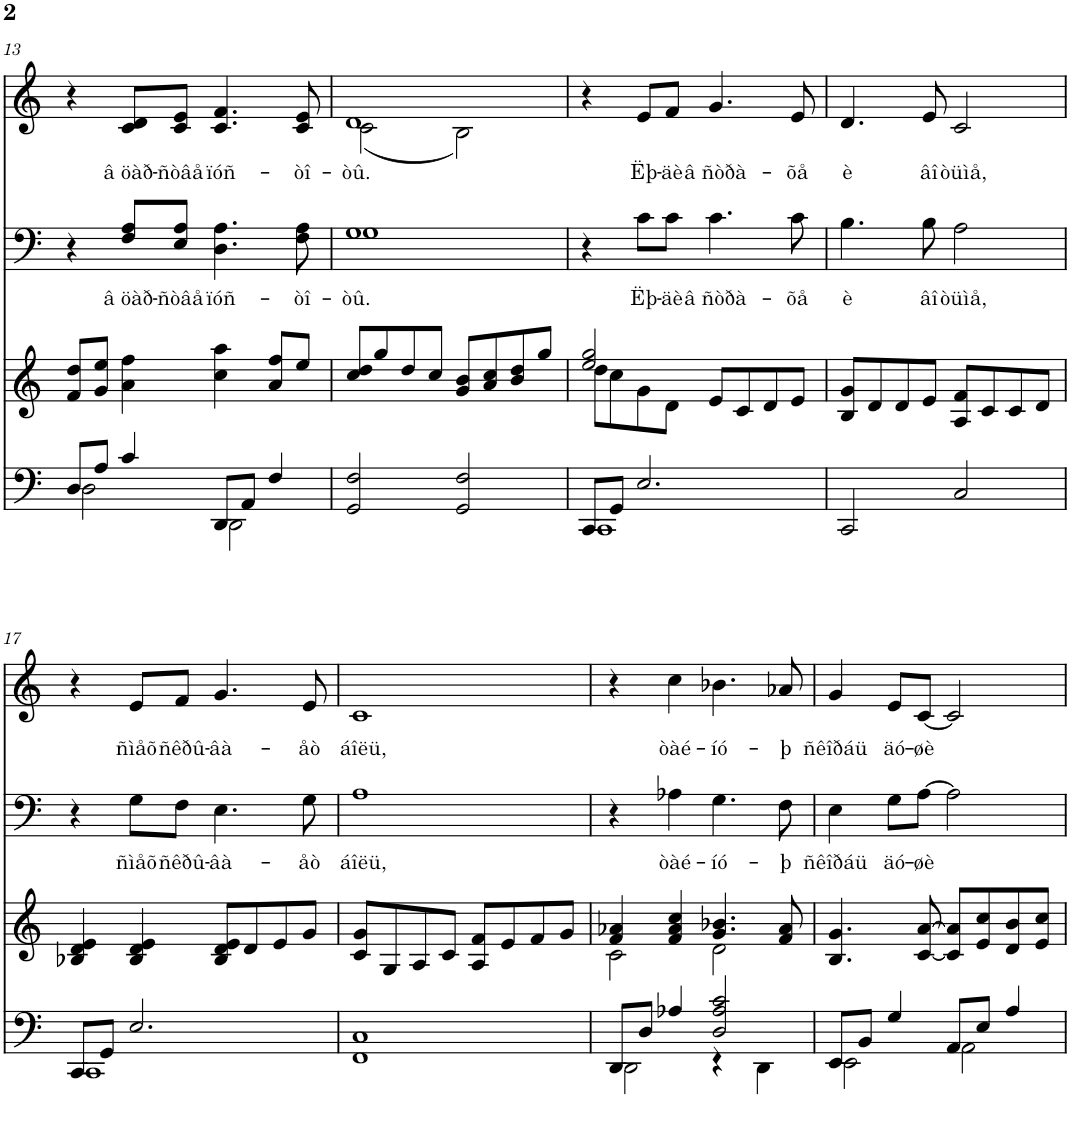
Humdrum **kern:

**kern	**kern	**kern	**text	**kern	**text
*part4	*part3	*part2	*part2	*part1	*part1
*staff4	*staff3	*staff2	*staff2	*staff1	*staff1
*I"Piano Left	*I"Piano Right	*I"Voice-TB	*	*I"Voice-SA	*
*I'Pno	*I'Pno	*	*	*	*
!!LO:PB:g=z
*clefF4	*clefG2	*clefF4	*	*clefG2	*
*k[]	*k[]	*k[]	*	*k[]	*
*M4/4	*M4/4	*M4/4	*	*M4/4	*
=13	=13	=13	=13	=13	=13
*^	*	*	*	*	*
8D/L	2D\	8f/ 8dd/L	4r	.	4r	.
8A/J	.	8g/ 8ee/J	.	.	.	.
!	!	!	!	!LO:LY:b	!	!LO:LY:b
4c/	.	4a\ 4ff\	8F/ 8A/L	â öàð-	8c/ 8d/L	â öàð-
!	!	!	!	!LO:LY:b	!	!LO:LY:b
.	.	.	8E/ 8A/J	-ñòâå	8c/ 8e/J	-ñòâå
!	!	!	!	!LO:LY:b	!	!LO:LY:b
8DD/L	2DD\	4cc\ 4aa\	4.D\ 4.A\	ïóñ-	4.c/ 4.f/	ïóñ-
8AA/J	.	.	.	.	.	.
4F/	.	8a/ 8ff/L	.	.	.	.
!	!	!	!	!LO:LY:b	!	!LO:LY:b
.	.	8ee/J	8F\ 8A\	-òî-	8c/ 8e/	-òî-
*v	*v	*	*	*	*	*
=14	=14	=14	=14	=14	=14
!	!	!	!LO:LY:b	!	!LO:LY:b
*	*	*^	*	*^	*
2GG/ 2F/	8cc/ 8dd/L	1G	1G	-òû.	1d	(2c\	-òû.
.	8gg/	.	.	.	.	.	.
.	8dd/	.	.	.	.	.	.
.	8cc/J	.	.	.	.	.	.
2GG/ 2F/	8g/ 8b/L	.	.	.	.	2B\)	.
.	8a/ 8cc/	.	.	.	.	.	.
.	8b/ 8dd/	.	.	.	.	.	.
.	8gg/J	.	.	.	.	.	.
*	*	*v	*v	*	*	*	*
*	*	*	*	*v	*v	*
=15	=15	=15	=15	=15	=15
*^	*^	*	*	*	*
8CC/L	1CC	2ee/ 2gg/	8dd\L	4r	.	4r	.
8GG/J	.	.	8cc\	.	.	.	.
!	!	!	!	!	!LO:LY:b	!	!LO:LY:b
2.E/	.	.	8g\	8c\L	Ëþ-	8e/L	Ëþ-
!	!	!	!	!	!LO:LY:b	!	!LO:LY:b
.	.	.	8d\J	8c\J	-äè	8f/J	-äè
!	!	!	!	!	!LO:LY:b	!	!LO:LY:b
.	.	8e/L	2ryy	4.c\	â ñòðà-	4.g/	â ñòðà-
.	.	8c/	.	.	.	.	.
.	.	8d/	.	.	.	.	.
!	!	!	!	!	!LO:LY:b	!	!LO:LY:b
.	.	8e/J	.	8c\	-õå	8e/	-õå
*v	*v	*	*	*	*	*	*
*	*v	*v	*	*	*	*
=16	=16	=16	=16	=16	=16
!	!	!	!LO:LY:b	!	!LO:LY:b
2CC/	8B/ 8g/L	4.B\	è	4.d/	è
.	8d/	.	.	.	.
.	8d/	.	.	.	.
!	!	!	!LO:LY:b	!	!LO:LY:b
.	8e/J	8B\	âî	8e/	âî
!	!	!	!LO:LY:b	!	!LO:LY:b
2C/	8A/ 8f/L	2A\	òüìå,	2c/	òüìå,
.	8c/	.	.	.	.
.	8c/	.	.	.	.
.	8d/J	.	.	.	.
!!LO:LB:g=z
=17	=17	=17	=17	=17	=17
*^	*	*	*	*	*
8CC/L	1CC	4B-X/ 4d/ 4e/	4r	.	4r	.
8GG/J	.	.	.	.	.	.
!	!	!	!	!LO:LY:b	!	!LO:LY:b
2.E/	.	4B-/ 4d/ 4e/	8G\L	ñìåõ	8e/L	ñìåõ
!	!	!	!	!LO:LY:b	!	!LO:LY:b
.	.	.	8F\J	ñêðû-	8f/J	ñêðû-
!	!	!	!	!LO:LY:b	!	!LO:LY:b
.	.	8B-/ 8d/ 8e/L	4.E\	-âà-	4.g/	-âà-
.	.	8d/	.	.	.	.
.	.	8e/	.	.	.	.
!	!	!	!	!LO:LY:b	!	!LO:LY:b
.	.	8g/J	8G\	-åò	8e/	-åò
*v	*v	*	*	*	*	*
=18	=18	=18	=18	=18	=18
!	!	!	!LO:LY:b	!	!LO:LY:b
1FF 1C	8c/ 8g/L	1A	áîëü,	1c	áîëü,
.	8G/	.	.	.	.
.	8A/	.	.	.	.
.	8c/J	.	.	.	.
.	8A/ 8f/L	.	.	.	.
.	8e/	.	.	.	.
.	8f/	.	.	.	.
.	8g/J	.	.	.	.
=19	=19	=19	=19	=19	=19
*^	*^	*	*	*	*
8DD/L	2DD\	4f/ 4a-X/	2c\	4r	.	4r	.
8D/J	.	.	.	.	.	.	.
!	!	!	!	!	!LO:LY:b	!	!LO:LY:b
4A-X/	.	4f/ 4a-/ 4cc/	.	4A-X\	òàé-	4cc\	òàé-
!	!	!	!	!	!LO:LY:b	!	!LO:LY:b
2D/ 2A-/ 2c/	4r	4.g/ 4.b-X/	2d\	4.G\	-íó-	4.b-X\	-íó-
.	4DD\	.	.	.	.	.	.
!	!	!	!	!	!LO:LY:b	!	!LO:LY:b
.	.	8f/ 8a-/	.	8F\	-þ	8a-X/	-þ
*	*	*v	*v	*	*	*	*
=20	=20	=20	=20	=20	=20	=20
!	!	!	!	!LO:LY:b	!	!LO:LY:b
8EE/L	2EE\	4.B/ 4.g/	4E\	ñêîðáü	4g/	ñêîðáü
8BB/J	.	.	.	.	.	.
!	!	!	!	!LO:LY:b	!	!LO:LY:b
4G/	.	.	8G\L	äó-	8e/L	äó-
!	!	!	!	!LO:LY:b	!	!LO:LY:b
.	.	[8c/ [8a/	[8A\J	-øè	[8c/J	-øè
8AA/L	2AA\	8c/] 8a/]L	2A\]	.	2c/]	.
8E/J	.	8e/ 8cc/	.	.	.	.
4A/	.	8d/ 8b/	.	.	.	.
.	.	8e/ 8cc/J	.	.	.	.
*v	*v	*	*	*	*	*
=	=	=	=	=	=
*-	*-	*-	*-	*-	*-
